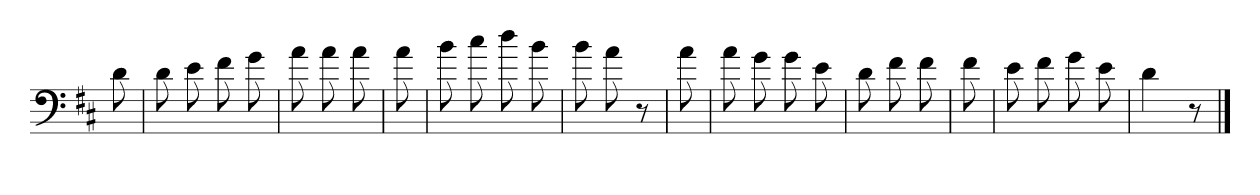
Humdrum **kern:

**kern
*part1
*staff1
*clefF4
*k[f#c#]
*D:
=
8d
=1
8d
8e
8f#
8g
=2
8a
8a
8a
=3
8a
=4
8b
8cc#
8dd
8b
=5
8b
8a
8r
=6
8a
=7
8a
8g
8g
8e
=8
8d
8f#
8f#
=9
8f#
=10
8e
8f#
8g
8e
=11
4d
8r
==
*-
